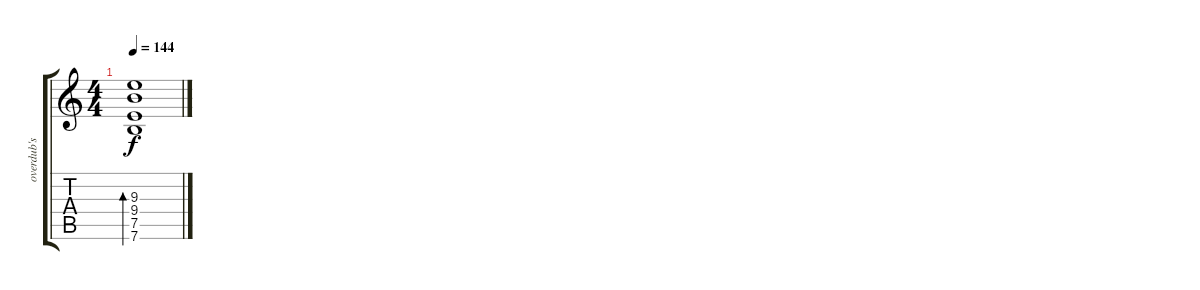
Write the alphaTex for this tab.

\track ("overdub's guitare" "overdub's ") {instrument overdrivenguitar}
\staff {score tabs}
\tuning (E4 B3 G3 D3 A2 E2) {hide}
\ts (4 4)
\tempo 144
\clef g2
\ks c
(9.3 9.4 7.5 7.6).1{bd 120 dy f}
